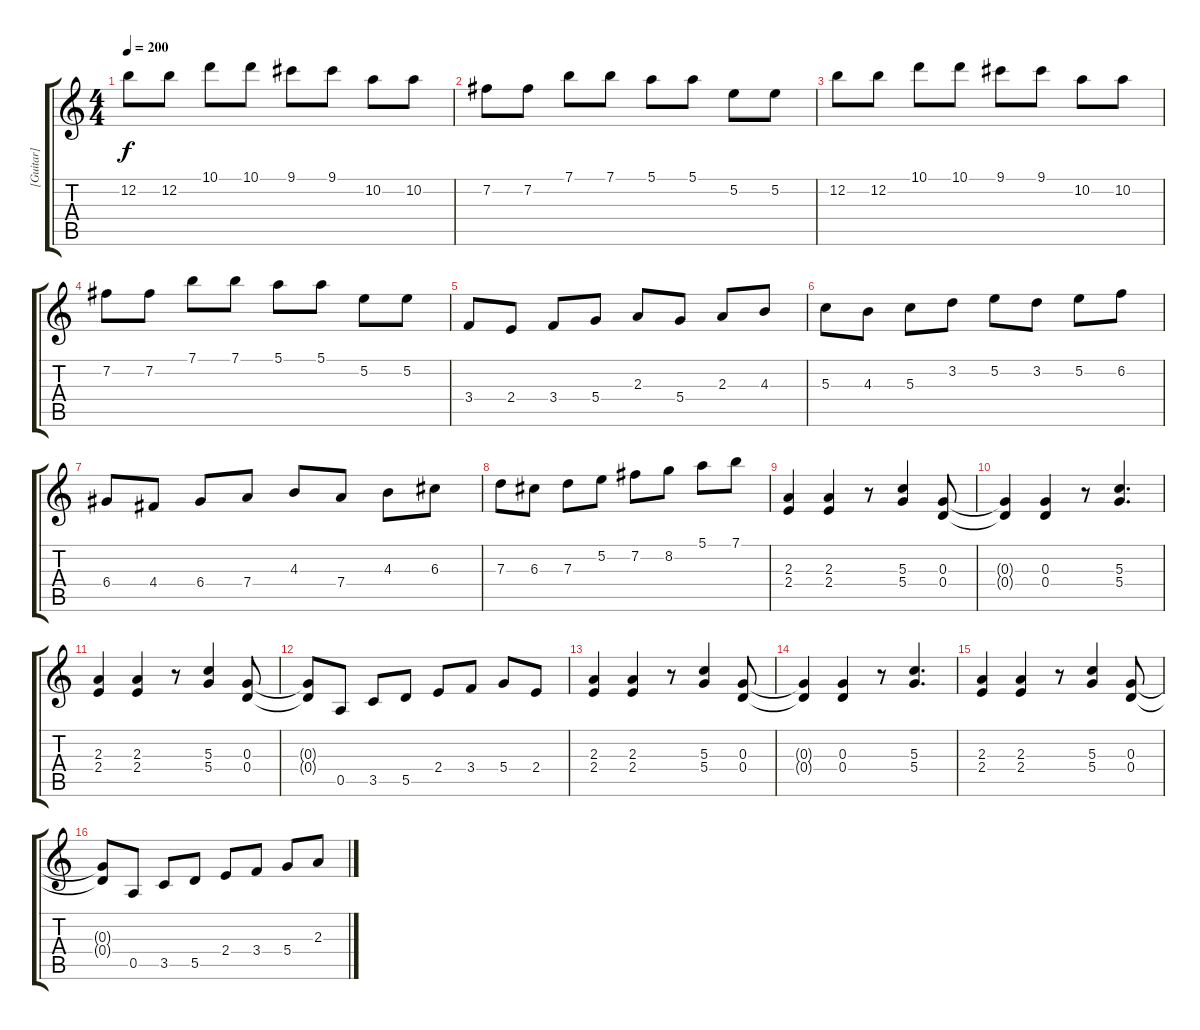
\track ("[Guitar]" "[Guitar]") {instrument distortionguitar}
\staff {score tabs}
\tuning (E4 B3 G3 D3 A2 E2) {hide}
\ts (4 4)
\tempo 200
\clef g2
\ks c
12.2.8{dy f} 12.2.8 10.1.8 10.1.8 9.1.8 9.1.8 10.2.8 10.2.8 |
7.2.8 7.2.8 7.1.8 7.1.8 5.1.8 5.1.8 5.2.8 5.2.8 |
12.2.8 12.2.8 10.1.8 10.1.8 9.1.8 9.1.8 10.2.8 10.2.8 |
7.2.8 7.2.8 7.1.8 7.1.8 5.1.8 5.1.8 5.2.8 5.2.8 |
3.4.8 2.4.8 3.4.8 5.4.8 2.3.8 5.4.8 2.3.8 4.3.8 |
5.3.8 4.3.8 5.3.8 3.2.8 5.2.8 3.2.8 5.2.8 6.2.8 |
6.4.8 4.4.8 6.4.8 7.4.8 4.3.8 7.4.8 4.3.8 6.3.8 |
7.3.8 6.3.8 7.3.8 5.2.8 7.2.8 8.2.8 5.1.8 7.1.8 |
(2.3 2.4).4 (2.3 2.4).4 r.8 (5.3 5.4).4 (0.3 0.4).8 |
(0.3{t} 0.4{t}).4 (0.3 0.4).4 r.8 (5.3 5.4).4{d} |
(2.3 2.4).4 (2.3 2.4).4 r.8 (5.3 5.4).4 (0.3 0.4).8 |
(0.3{t} 0.4{t}).8 0.5.8 3.5.8 5.5.8 2.4.8 3.4.8 5.4.8 2.4.8 |
(2.3 2.4).4 (2.3 2.4).4 r.8 (5.3 5.4).4 (0.3 0.4).8 |
(0.3{t} 0.4{t}).4 (0.3 0.4).4 r.8 (5.3 5.4).4{d} |
(2.3 2.4).4 (2.3 2.4).4 r.8 (5.3 5.4).4 (0.3 0.4).8 |
(0.3{t} 0.4{t}).8 0.5.8 3.5.8 5.5.8 2.4.8 3.4.8 5.4.8 2.3.8
